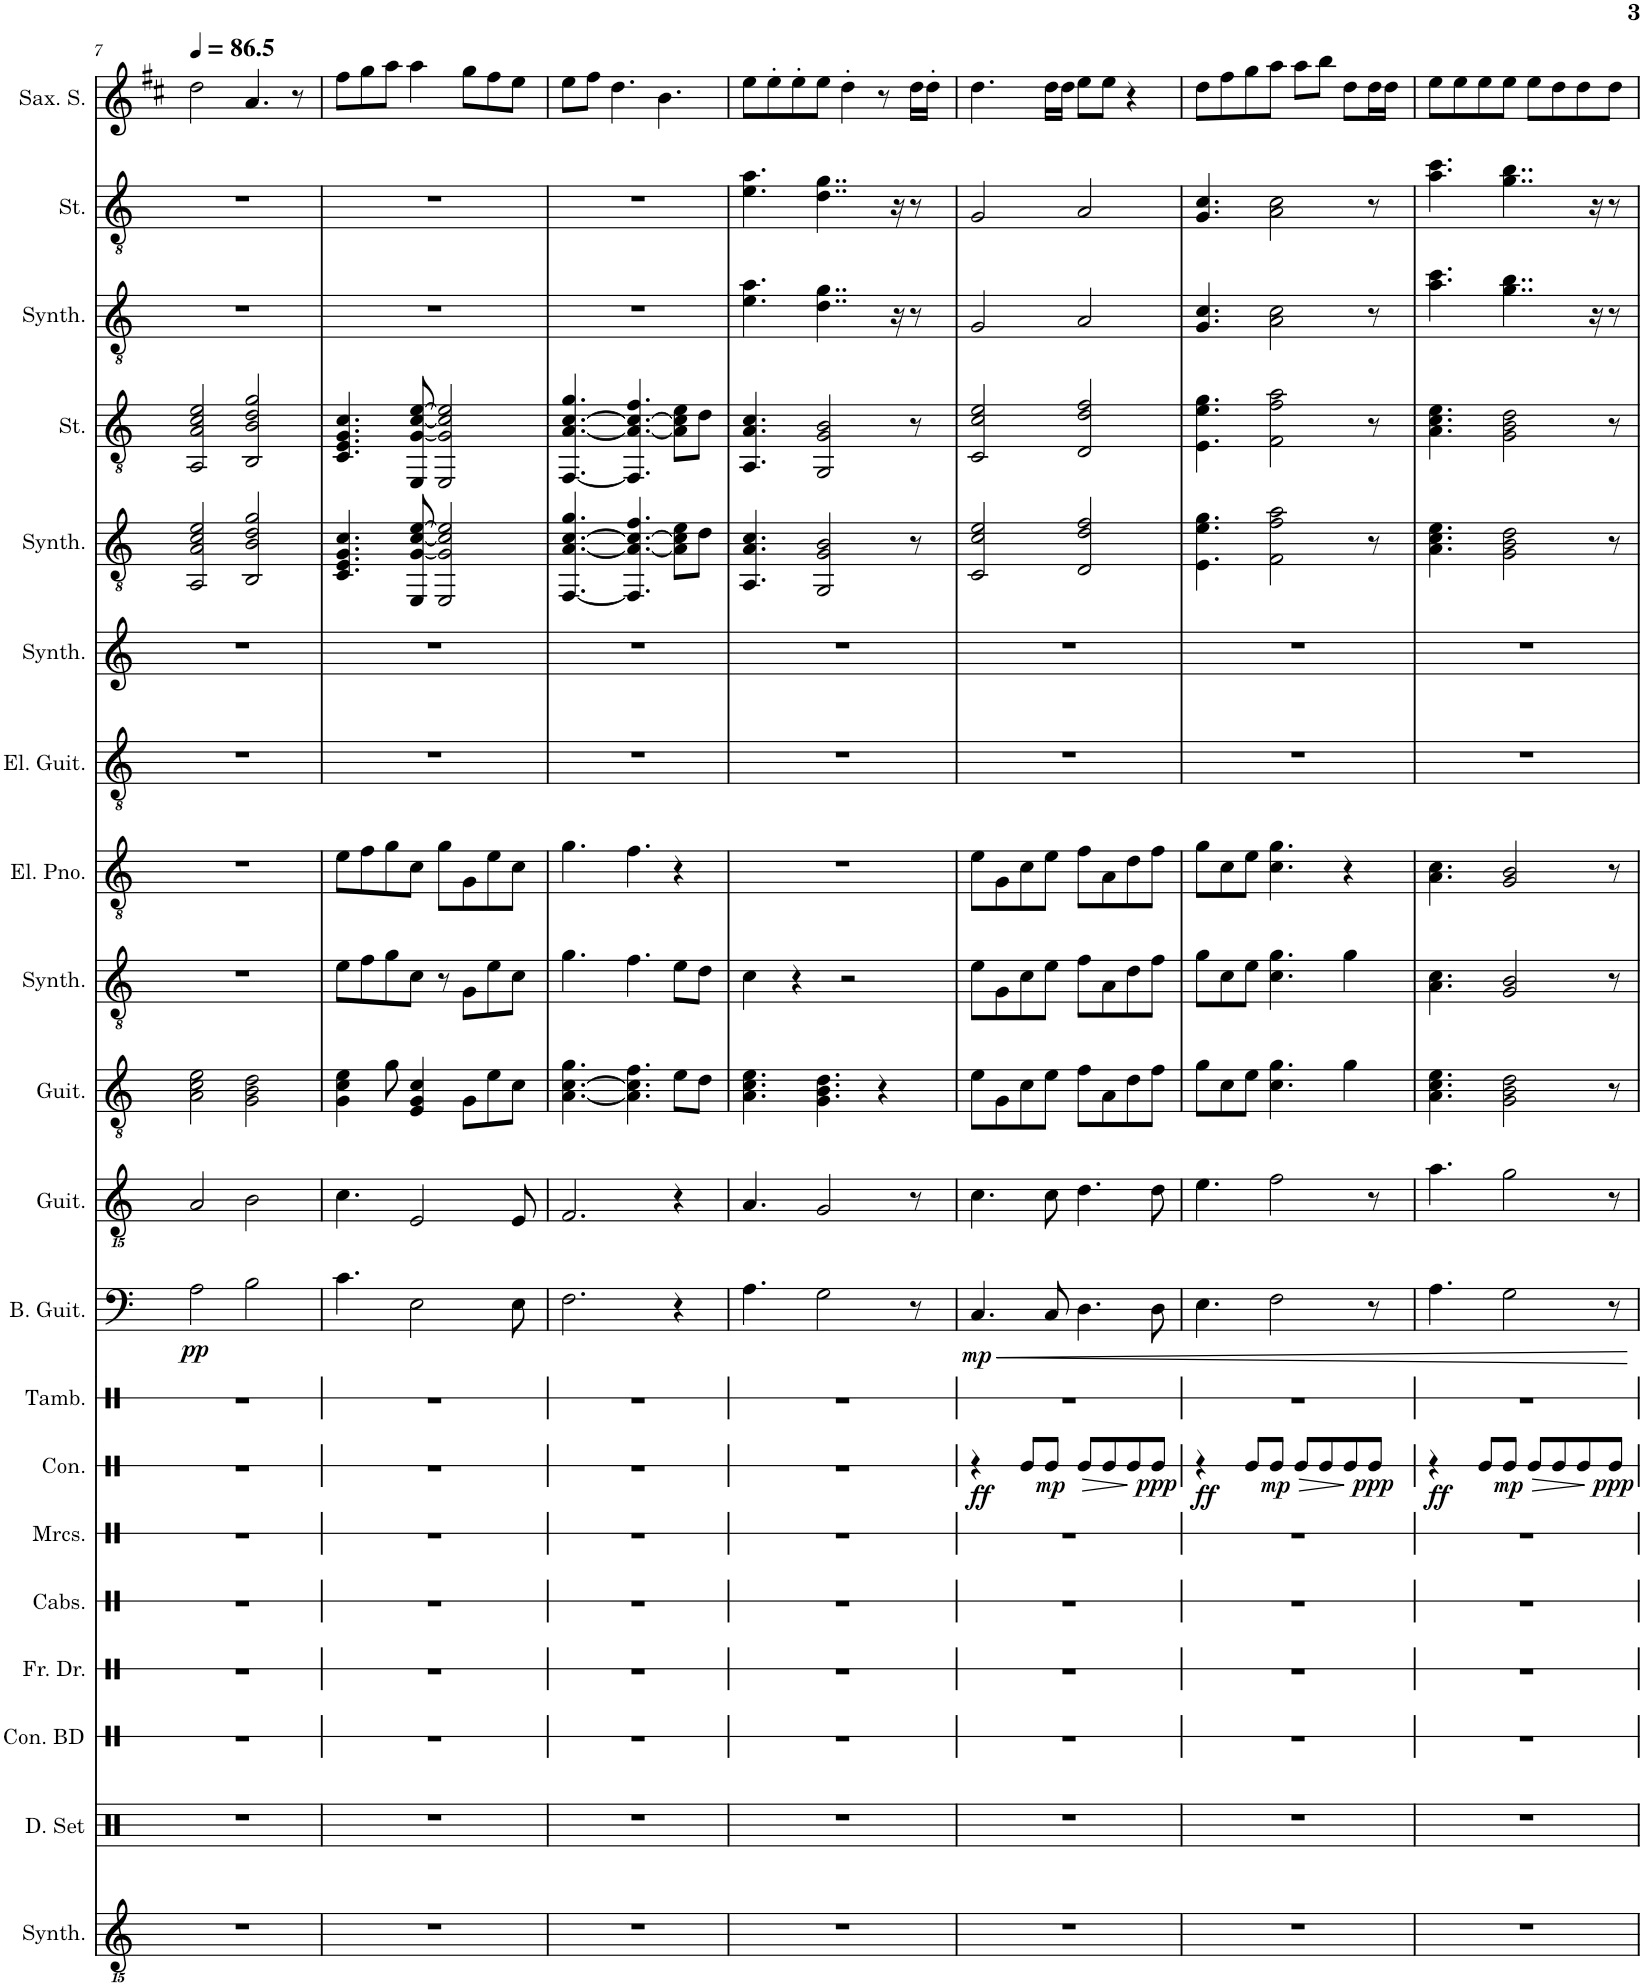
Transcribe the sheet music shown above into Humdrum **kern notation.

**kern	**kern	**kern	**kern	**kern	**kern	**kern	**dynam	**kern	**kern	**dynam	**kern	**kern	**kern	**kern	**kern	**kern	**kern	**kern	**kern	**kern	**kern
*part20	*part19	*part18	*part17	*part16	*part15	*part14	*part14	*part13	*part12	*part12	*part11	*part10	*part9	*part8	*part7	*part6	*part5	*part4	*part3	*part2	*part1
*staff20	*staff19	*staff18	*staff17	*staff16	*staff15	*staff14	*staff14	*staff13	*staff12	*staff12	*staff11	*staff10	*staff9	*staff8	*staff7	*staff6	*staff5	*staff4	*staff3	*staff2	*staff1
*I"Effect Synthesizer	*I"Drumset	*I"Concert Bass Drum	*I"Frame Drum	*I"Cabasa	*I"Maracas	*I"Congas	*	*I"Tambourine	*I"Bass Guitar	*	*I"Classical Guitar	*I"Acoustic Guitar	*I"Atmosphere Synthesizer	*I"Electric Piano	*I"Electric Guitar	*I"Pad Synthesizer	*I"Warm Synthesizer	*I"Strings	*I"Warm Synthesizer	*I"Strings	*I"Saxophone soprano
*I'Synth.	*I'D. Set	*I'Con. BD	*I'Fr. Dr.	*I'Cabs.	*I'Mrcs.	*I'Con.	*	*I'Tamb.	*I'B. Guit.	*	*I'Guit.	*I'Guit.	*I'Synth.	*I'El. Pno.	*I'El. Guit.	*I'Synth.	*I'Synth.	*I'St.	*I'Synth.	*I'St.	*I'Sax. S.
!!LO:PB:g=z
*clefGvv2	*clefX	*clefX	*clefX	*clefX	*clefX	*clefX	*	*clefX	*clefF4	*	*clefGvv2	*clefGv2	*clefGv2	*clefGv2	*clefGv2	*clefG2	*clefGv2	*clefGv2	*clefGv2	*clefGv2	*clefG2
*	*	*	*	*	*	*	*	*	*Trd7c12	*	*	*	*	*	*	*	*	*	*	*	*Trd1c2
*k[]	*k[]	*k[]	*k[]	*k[]	*k[]	*k[]	*	*k[]	*k[]	*	*k[]	*k[]	*k[]	*k[]	*k[]	*k[]	*k[]	*k[]	*k[]	*k[]	*k[f#c#]
*M4/4	*M4/4	*M4/4	*M4/4	*M4/4	*M4/4	*M4/4	*	*M4/4	*M4/4	*	*M4/4	*M4/4	*M4/4	*M4/4	*M4/4	*M4/4	*M4/4	*M4/4	*M4/4	*M4/4	*M4/4
*MM87	*MM87	*MM87	*MM87	*MM87	*MM87	*MM87	*	*MM87	*MM87	*	*MM87	*MM87	*MM87	*MM87	*MM87	*MM87	*MM87	*MM87	*MM87	*MM87	*MM87
=7	=7	=7	=7	=7	=7	=7	=7	=7	=7	=7	=7	=7	=7	=7	=7	=7	=7	=7	=7	=7	=7
!	!	!	!	!	!	!	!	!	!	!LO:DY:b	!	!	!	!	!	!	!	!	!	!	!
1r	1r	1r	1r	1r	1r	1r	.	1r	2A\	pp	2AA/	2A\ 2c\ 2e\	1r	1r	1r	1r	2AA/ 2A/ 2c/ 2e/	2AA/ 2A/ 2c/ 2e/	1r	1r	2dd\
.	.	.	.	.	.	.	.	.	2B\	.	2BB\	2G\ 2B\ 2d\	.	.	.	.	2BB/ 2B/ 2d/ 2g/	2BB/ 2B/ 2d/ 2g/	.	.	4.a/
.	.	.	.	.	.	.	.	.	.	.	.	.	.	.	.	.	.	.	.	.	8r
=8	=8	=8	=8	=8	=8	=8	=8	=8	=8	=8	=8	=8	=8	=8	=8	=8	=8	=8	=8	=8	=8
1r	1r	1r	1r	1r	1r	1r	.	1r	4.c\	.	4.C\	4G\ 4c\ 4e\	8e\L	8e\L	1r	1r	4.C/ 4.E/ 4.G/ 4.c/	4.C/ 4.E/ 4.G/ 4.c/	1r	1r	8ff#\L
.	.	.	.	.	.	.	.	.	.	.	.	.	8f\	8f\	.	.	.	.	.	.	8gg\
.	.	.	.	.	.	.	.	.	.	.	.	8g\	8g\	8g\	.	.	.	.	.	.	8aa\J
.	.	.	.	.	.	.	.	.	2E\	.	2EE/	4E/ 4G/ 4c/	8c\J	8c\J	.	.	8EE/ [8G/ [8c/ [8e/	8EE/ [8G/ [8c/ [8e/	.	.	4aa\
.	.	.	.	.	.	.	.	.	.	.	.	.	8r	8g\L	.	.	2EE/ 2G/] 2c/] 2e/]	2EE/ 2G/] 2c/] 2e/]	.	.	.
.	.	.	.	.	.	.	.	.	.	.	.	8G\L	8G\L	8G\	.	.	.	.	.	.	8gg\L
.	.	.	.	.	.	.	.	.	.	.	.	8e\	8e\	8e\	.	.	.	.	.	.	8ff#\
.	.	.	.	.	.	.	.	.	8E\	.	8EE/	8c\J	8c\J	8c\J	.	.	.	.	.	.	8ee\J
=9	=9	=9	=9	=9	=9	=9	=9	=9	=9	=9	=9	=9	=9	=9	=9	=9	=9	=9	=9	=9	=9
1r	1r	1r	1r	1r	1r	1r	.	1r	2.F\	.	2.FF/	[4.A\ [4.c\ 4.g\	4.g\	4.g\	1r	1r	[4.FF/ [4.A/ [4.c/ 4.g/	[4.FF/ [4.A/ [4.c/ 4.g/	1r	1r	8ee\L
.	.	.	.	.	.	.	.	.	.	.	.	.	.	.	.	.	.	.	.	.	8ff#\J
.	.	.	.	.	.	.	.	.	.	.	.	.	.	.	.	.	.	.	.	.	4.dd\
.	.	.	.	.	.	.	.	.	.	.	.	4.A\] 4.c\] 4.f\	4.f\	4.f\	.	.	4.FF/] 4.A/_ 4.c/_ 4.f/	4.FF/] 4.A/_ 4.c/_ 4.f/	.	.	.
.	.	.	.	.	.	.	.	.	.	.	.	.	.	.	.	.	.	.	.	.	4.b\
.	.	.	.	.	.	.	.	.	4r	.	4r	8e\L	8e\L	4r	.	.	8A\] 8c\] 8e\L	8A\] 8c\] 8e\L	.	.	.
.	.	.	.	.	.	.	.	.	.	.	.	8d\J	8d\J	.	.	.	8d\J	8d\J	.	.	.
=10	=10	=10	=10	=10	=10	=10	=10	=10	=10	=10	=10	=10	=10	=10	=10	=10	=10	=10	=10	=10	=10
1r	1r	1r	1r	1r	1r	1r	.	1r	4.A\	.	4.AA/	4.A\ 4.c\ 4.e\	4c\	1r	1r	1r	4.AA/ 4.A/ 4.c/	4.AA/ 4.A/ 4.c/	4.e\ 4.a\	4.e\ 4.a\	8ee\L
.	.	.	.	.	.	.	.	.	.	.	.	.	.	.	.	.	.	.	.	.	8ee'\
.	.	.	.	.	.	.	.	.	.	.	.	.	4r	.	.	.	.	.	.	.	8ee'\
.	.	.	.	.	.	.	.	.	2G\	.	2GG/	4.G\ 4.B\ 4.d\	.	.	.	.	2GG/ 2G/ 2B/	2GG/ 2G/ 2B/	4..d\ 4..g\	4..d\ 4..g\	8ee\J
.	.	.	.	.	.	.	.	.	.	.	.	.	2r	.	.	.	.	.	.	.	4dd'\
.	.	.	.	.	.	.	.	.	.	.	.	4r	.	.	.	.	.	.	.	.	8r
.	.	.	.	.	.	.	.	.	.	.	.	.	.	.	.	.	.	.	16r	16r	.
.	.	.	.	.	.	.	.	.	8r	.	8r	.	.	.	.	.	8r	8r	8r	8r	16dd\LL
.	.	.	.	.	.	.	.	.	.	.	.	.	.	.	.	.	.	.	.	.	16dd'\JJ
=11	=11	=11	=11	=11	=11	=11	=11	=11	=11	=11	=11	=11	=11	=11	=11	=11	=11	=11	=11	=11	=11
!	!	!	!	!	!	!	!LO:DY:b	!	!	!LO:HP:b	!	!	!	!	!	!	!	!	!	!	!
!	!	!	!	!	!	!	!	!	!	!LO:DY:n=1:b	!	!	!	!	!	!	!	!	!	!	!
1r	1r	1r	1r	1r	1r	4r	ff	1r	4.C/	< mp	4.C\	8e\L	8e\L	8e\L	1r	1r	2C/ 2c/ 2e/	2C/ 2c/ 2e/	2G/	2G/	4.dd\
.	.	.	.	.	.	.	.	.	.	.	.	8G\	8G\	8G\	.	.	.	.	.	.	.
.	.	.	.	.	.	8Re/L	.	.	.	.	.	8c\	8c\	8c\	.	.	.	.	.	.	.
!	!	!	!	!	!	!	!LO:DY:b	!	!	!	!	!	!	!	!	!	!	!	!	!	!
.	.	.	.	.	.	8Re/J	mp	.	8C/	.	8C\	8e\J	8e\J	8e\J	.	.	.	.	.	.	16dd\LL
.	.	.	.	.	.	.	.	.	.	.	.	.	.	.	.	.	.	.	.	.	16dd\JJ
!	!	!	!	!	!	!	!LO:HP:b	!	!	!	!	!	!	!	!	!	!	!	!	!	!
.	.	.	.	.	.	8Re/L	>	.	4.D\	.	4.D\	8f\L	8f\L	8f\L	.	.	2D/ 2d/ 2f/	2D/ 2d/ 2f/	2A/	2A/	8ee\L
.	.	.	.	.	.	8Re/	.	.	.	.	.	8A\	8A\	8A\	.	.	.	.	.	.	8ee\J
.	.	.	.	.	.	8Re/	.	.	.	.	.	8d\	8d\	8d\	.	.	.	.	.	.	4r
!	!	!	!	!	!	!	!LO:DY:n=1:b	!	!	!	!	!	!	!	!	!	!	!	!	!	!
.	.	.	.	.	.	8Re/J	] ppp	.	8D\	.	8D\	8f\J	8f\J	8f\J	.	.	.	.	.	.	.
=12	=12	=12	=12	=12	=12	=12	=12	=12	=12	=12	=12	=12	=12	=12	=12	=12	=12	=12	=12	=12	=12
!	!	!	!	!	!	!	!LO:DY:b	!	!	!	!	!	!	!	!	!	!	!	!	!	!
1r	1r	1r	1r	1r	1r	4r	ff	1r	4.E\	.	4.E\	8g\L	8g\L	8g\L	1r	1r	4.E\ 4.e\ 4.g\	4.E\ 4.e\ 4.g\	4.G/ 4.c/	4.G/ 4.c/	8dd\L
.	.	.	.	.	.	.	.	.	.	.	.	8c\	8c\	8c\	.	.	.	.	.	.	8ff#\
.	.	.	.	.	.	8Re/L	.	.	.	.	.	8e\J	8e\J	8e\J	.	.	.	.	.	.	8gg\
!	!	!	!	!	!	!	!LO:DY:b	!	!	!	!	!	!	!	!	!	!	!	!	!	!
.	.	.	.	.	.	8Re/J	mp	.	2F\	.	2F\	4.c\ 4.g\	4.c\ 4.g\	4.c\ 4.g\	.	.	2F\ 2f\ 2a\	2F\ 2f\ 2a\	2A\ 2c\	2A\ 2c\	8aa\J
!	!	!	!	!	!	!	!LO:HP:b	!	!	!	!	!	!	!	!	!	!	!	!	!	!
.	.	.	.	.	.	8Re/L	>	.	.	.	.	.	.	.	.	.	.	.	.	.	8aa\L
.	.	.	.	.	.	8Re/	.	.	.	.	.	.	.	.	.	.	.	.	.	.	8bb\J
.	.	.	.	.	.	8Re/	.	.	.	.	.	4g\	4g\	4r	.	.	.	.	.	.	8dd\L
!	!	!	!	!	!	!	!LO:DY:n=1:b	!	!	!	!	!	!	!	!	!	!	!	!	!	!
.	.	.	.	.	.	8Re/J	] ppp	.	8r	.	8r	.	.	.	.	.	8r	8r	8r	8r	16dd\L
.	.	.	.	.	.	.	.	.	.	.	.	.	.	.	.	.	.	.	.	.	16dd\JJ
=13	=13	=13	=13	=13	=13	=13	=13	=13	=13	=13	=13	=13	=13	=13	=13	=13	=13	=13	=13	=13	=13
!	!	!	!	!	!	!	!LO:DY:b	!	!	!	!	!	!	!	!	!	!	!	!	!	!
1r	1r	1r	1r	1r	1r	4r	ff	1r	4.A\	.	4.A\	4.A\ 4.c\ 4.e\	4.A\ 4.c\	4.A\ 4.c\	1r	1r	4.A\ 4.c\ 4.e\	4.A\ 4.c\ 4.e\	4.a\ 4.cc\	4.a\ 4.cc\	8ee\L
.	.	.	.	.	.	.	.	.	.	.	.	.	.	.	.	.	.	.	.	.	8ee\
.	.	.	.	.	.	8Re/L	.	.	.	.	.	.	.	.	.	.	.	.	.	.	8ee\
!	!	!	!	!	!	!	!LO:DY:b	!	!	!	!	!	!	!	!	!	!	!	!	!	!
.	.	.	.	.	.	8Re/J	mp	.	2G\	.	2G\	2G\ 2B\ 2d\	2G/ 2B/	2G/ 2B/	.	.	2G\ 2B\ 2d\	2G\ 2B\ 2d\	4..g\ 4..b\	4..g\ 4..b\	8ee\J
!	!	!	!	!	!	!	!LO:HP:b	!	!	!	!	!	!	!	!	!	!	!	!	!	!
.	.	.	.	.	.	8Re/L	>	.	.	.	.	.	.	.	.	.	.	.	.	.	8ee\L
.	.	.	.	.	.	8Re/	.	.	.	.	.	.	.	.	.	.	.	.	.	.	8dd\
.	.	.	.	.	.	8Re/	.	.	.	.	.	.	.	.	.	.	.	.	.	.	8dd\
.	.	.	.	.	.	.	.	.	.	.	.	.	.	.	.	.	.	.	16r	16r	.
!	!	!	!	!	!	!	!LO:DY:n=1:b	!	!	!	!	!	!	!	!	!	!	!	!	!	!
.	.	.	.	.	.	8Re/J	] ppp	.	8r	.	8r	8r	8r	8r	.	.	8r	8r	8r	8r	8dd\J
.	.	.	.	.	.	.	.	.	.	[	.	.	.	.	.	.	.	.	.	.	.
=	=	=	=	=	=	=	=	=	=	=	=	=	=	=	=	=	=	=	=	=	=
*-	*-	*-	*-	*-	*-	*-	*-	*-	*-	*-	*-	*-	*-	*-	*-	*-	*-	*-	*-	*-	*-
